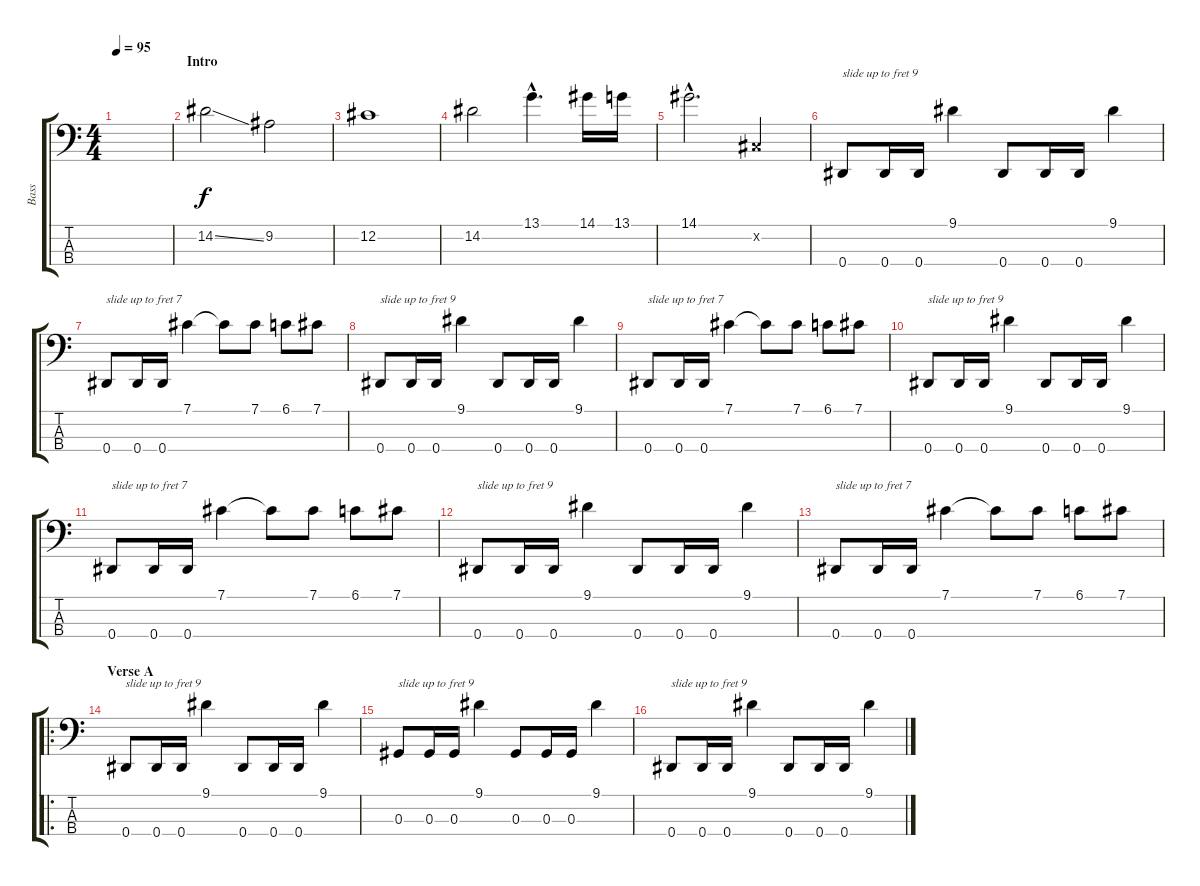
\track ("Bass" "Bass") {instrument electricbassfinger}
\staff {score tabs}
\tuning (Gb2 Db2 Ab1 Eb1) {hide}
\ts (4 4)
\tempo 95
\clef f4
\ks c
|
\section ("" "Intro")
14.2{ss}.2 9.2.2 |
12.2.1 |
14.2.2 13.1{hac}.4{d} 14.1.16 13.1.16 |
14.1{hac}.2{d} 0.2{x}.4 |
0.4.8{txt "slide up to fret 9"} 0.4.16 0.4.16 9.1.4 0.4.8 0.4.16 0.4.16 9.1.4 |
0.4.8{txt "slide up to fret 7"} 0.4.16 0.4.16 7.1.4 7.1{t}.8 7.1.8 6.1.8 7.1.8 |
0.4.8{txt "slide up to fret 9"} 0.4.16 0.4.16 9.1.4 0.4.8 0.4.16 0.4.16 9.1.4 |
0.4.8{txt "slide up to fret 7"} 0.4.16 0.4.16 7.1.4 7.1{t}.8 7.1.8 6.1.8 7.1.8 |
0.4.8{txt "slide up to fret 9"} 0.4.16 0.4.16 9.1.4 0.4.8 0.4.16 0.4.16 9.1.4 |
0.4.8{txt "slide up to fret 7"} 0.4.16 0.4.16 7.1.4 7.1{t}.8 7.1.8 6.1.8 7.1.8 |
0.4.8{txt "slide up to fret 9"} 0.4.16 0.4.16 9.1.4 0.4.8 0.4.16 0.4.16 9.1.4 |
0.4.8{txt "slide up to fret 7"} 0.4.16 0.4.16 7.1.4 7.1{t}.8 7.1.8 6.1.8 7.1.8 |
\ro
\section ("" "Verse A")
0.4.8{txt "slide up to fret 9"} 0.4.16 0.4.16 9.1.4 0.4.8 0.4.16 0.4.16 9.1.4 |
0.3.8{txt "slide up to fret 9"} 0.3.16 0.3.16 9.1.4 0.3.8 0.3.16 0.3.16 9.1.4 |
0.4.8{txt "slide up to fret 9"} 0.4.16 0.4.16 9.1.4 0.4.8 0.4.16 0.4.16 9.1.4
